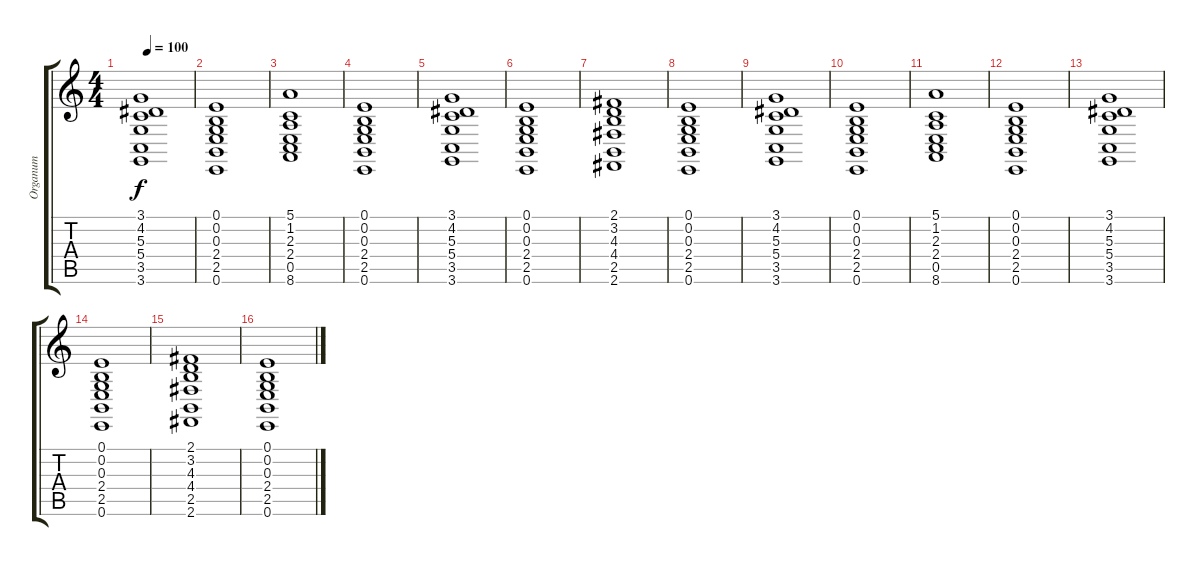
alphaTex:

\track ("Organum" "Organum") {instrument churchorgan}
\staff {score tabs}
\tuning (E4 B3 G3 D3 A2 E2) {hide}
\ts (4 4)
\tempo 100
\clef g2
\ks c
(3.1 4.2 5.3 5.4 3.5 3.6).1{dy f} |
(0.1 0.2 0.3 2.4 2.5 0.6).1 |
(5.1 1.2 2.3 2.4 0.5 8.6).1 |
(0.1 0.2 0.3 2.4 2.5 0.6).1 |
(3.1 4.2 5.3 5.4 3.5 3.6).1 |
(0.1 0.2 0.3 2.4 2.5 0.6).1 |
(2.1 3.2 4.3 4.4 2.5 2.6).1 |
(0.1 0.2 0.3 2.4 2.5 0.6).1 |
(3.1 4.2 5.3 5.4 3.5 3.6).1 |
(0.1 0.2 0.3 2.4 2.5 0.6).1 |
(5.1 1.2 2.3 2.4 0.5 8.6).1 |
(0.1 0.2 0.3 2.4 2.5 0.6).1{volume 16} |
(3.1 4.2 5.3 5.4 3.5 3.6).1 |
(0.1 0.2 0.3 2.4 2.5 0.6).1 |
(2.1 3.2 4.3 4.4 2.5 2.6).1 |
(0.1 0.2 0.3 2.4 2.5 0.6).1
